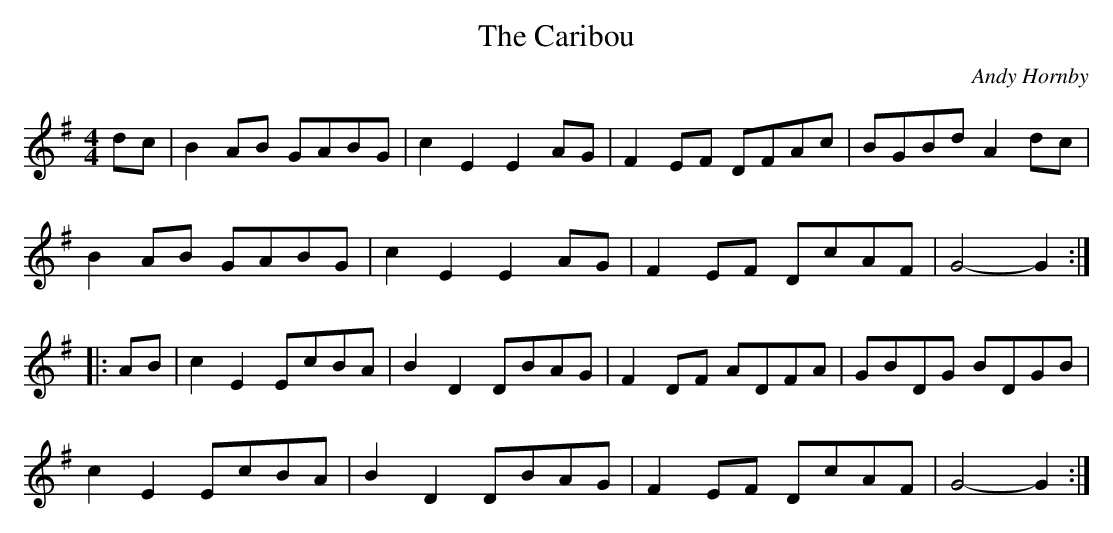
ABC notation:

X:1
T:The Caribou
C:Andy Hornby
M:4/4
K:G
dc |B2AB GABG |c2E2E2AG  |F2EF DFAc | BGBd A2dc |
B2AB GABG |c2E2E2AG  |F2EF DcAF | G4-G2 :|
|:AB|c2E2EcBA | B2D2DBAG | F2DF ADFA | GBDG BDGB |
c2E2EcBA | B2D2DBAG | F2EF DcAF | G4-G2:|
